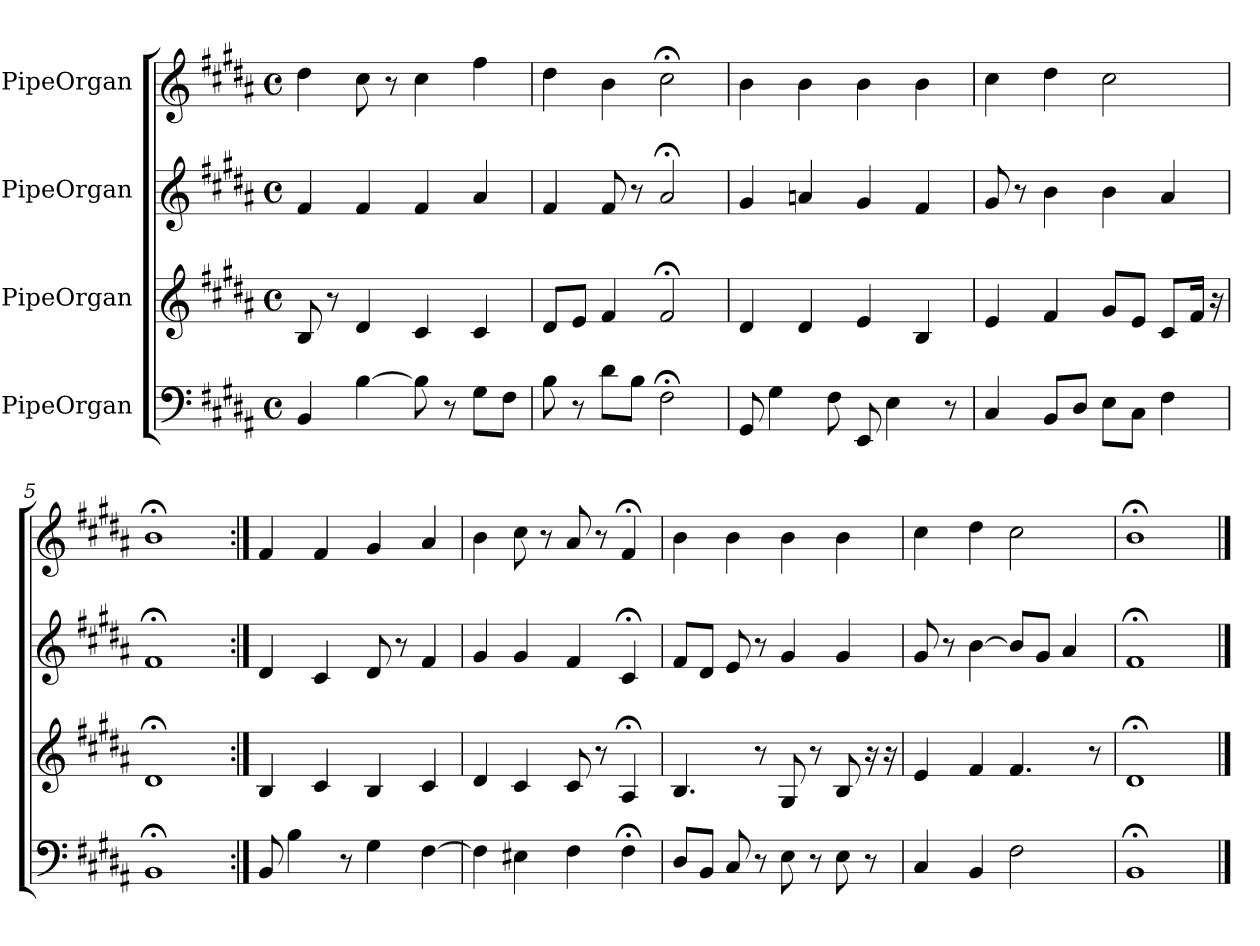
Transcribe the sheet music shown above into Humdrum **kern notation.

**kern	**kern	**kern	**kern
*part4	*part3	*part2	*part1
*staff4	*staff3	*staff2	*staff1
*I"PipeOrgan	*I"PipeOrgan	*I"PipeOrgan	*I"PipeOrgan
*k[f#c#g#d#a#]	*k[f#c#g#d#a#]	*k[f#c#g#d#a#]	*k[f#c#g#d#a#]
*B:	*B:	*B:	*B:
*M4/4	*M4/4	*M4/4	*M4/4
*met(c)	*met(c)	*met(c)	*met(c)
*MM60	*MM60	*MM60	*MM60
=1	=1	=1	=1
4BB	8B	4f#	4dd#
.	8r	.	.
[4B	4d#	4f#	8cc#
.	.	.	8r
8B]	4c#	4f#	4cc#
8r	.	.	.
8G#L	4c#	4a#	4ff#
8F#J	.	.	.
=2	=2	=2	=2
8B	8d#L	4f#	4dd#
8r	8eJ	.	.
8d#L	4f#	8f#	4b
8BJ	.	8r	.
2F#;<	2f#;<	2a#;<	2cc#;<
=3	=3	=3	=3
8GG#	4d#	4g#	4b
4G#	.	.	.
.	4d#	4an	4b
8F#	.	.	.
8EE	4e	4g#	4b
4E	.	.	.
.	4B	4f#	4b
8r	.	.	.
=4	=4	=4	=4
4C#	4e	8g#	4cc#
.	.	8r	.
8BBL	4f#	4b	4dd#
8D#J	.	.	.
8EL	8g#L	4b	2cc#
8C#J	8eJ	.	.
4F#	8c#L	4a#	.
.	16f#Jk	.	.
.	16r	.	.
=5	=5	=5	=5
1BB;<	1d#;<	1f#;<	1b;<
=6:|!	=6:|!	=6:|!	=6:|!
8BB	4B	4d#	4f#
4B	.	.	.
.	4c#	4c#	4f#
8r	.	.	.
4G#	4B	8d#	4g#
.	.	8r	.
[4F#	4c#	4f#	4a#
=7	=7	=7	=7
4F#]	4d#	4g#	4b
4E#X	4c#	4g#	8cc#
.	.	.	8r
4F#	8c#	4f#	8a#
.	8r	.	8r
4F#;<	4A#;<	4c#;<	4f#;<
=8	=8	=8	=8
8D#L	4.B	8f#L	4b
8BBJ	.	8d#J	.
8C#	.	8e	4b
8r	8r	8r	.
8E	8G#	4g#	4b
8r	8r	.	.
8E	8B	4g#	4b
8r	16r	.	.
.	16r	.	.
=9	=9	=9	=9
4C#	4e	8g#	4cc#
.	.	8r	.
4BB	4f#	[4b	4dd#
2F#	4.f#	8bL]	2cc#
.	.	8g#J	.
.	.	4a#	.
.	8r	.	.
=10	=10	=10	=10
1BB;<	1d#;<	1f#;<	1b;<
==	==	==	==
*-	*-	*-	*-
